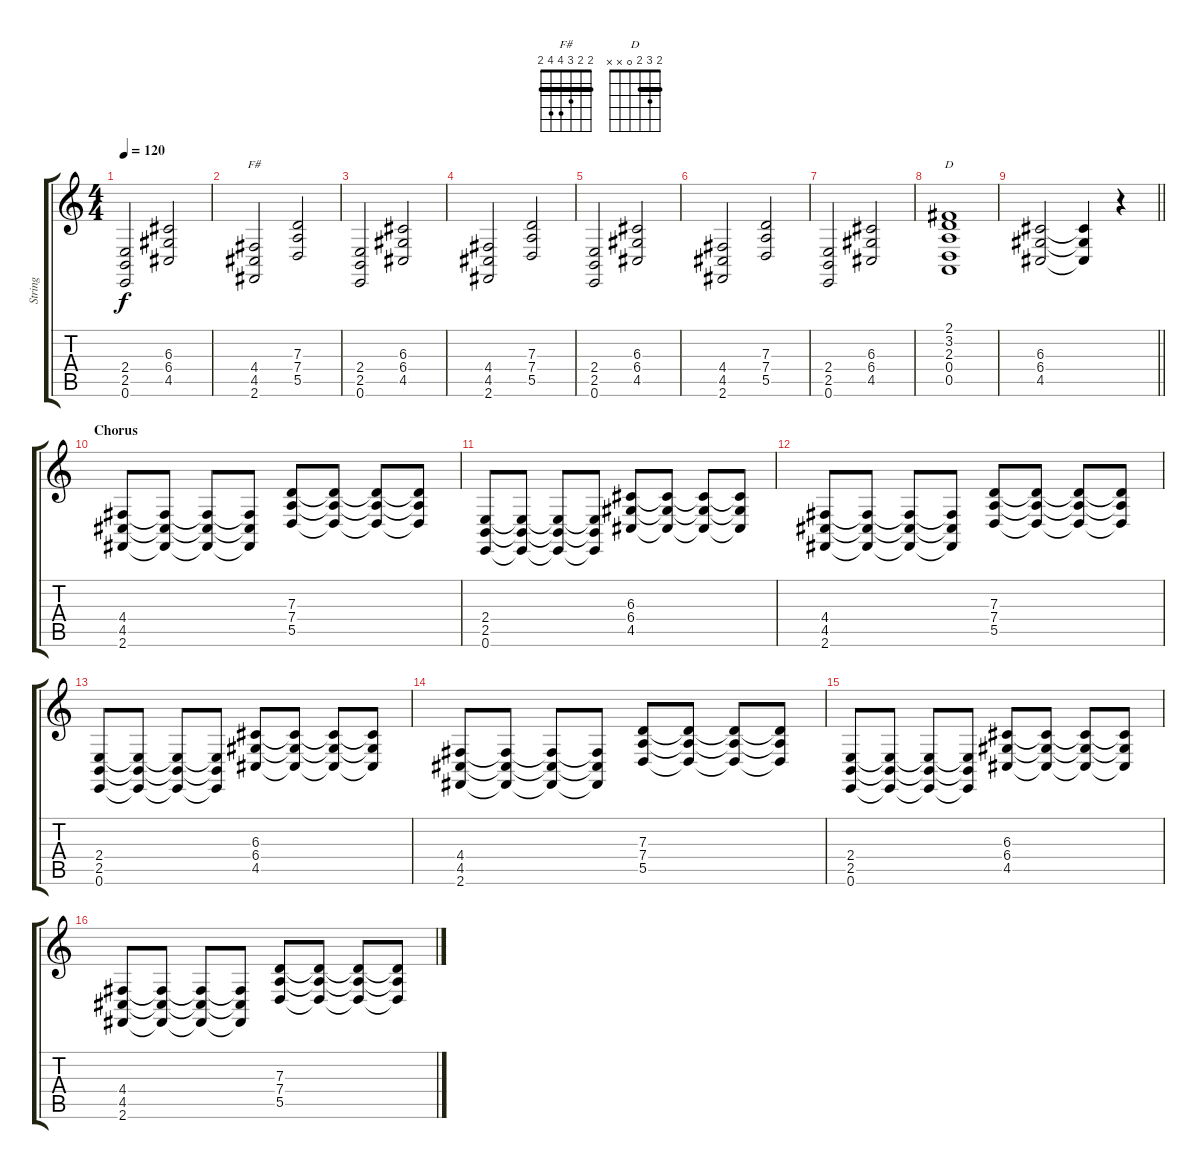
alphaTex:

\track ("String" "String") {instrument stringensemble1}
\staff {score tabs}
\tuning (E4 B3 G3 D3 A2 E2) {hide}
\chord ("F#" 2 2 3 4 4 2) {barre 2}
\chord ("D" 2 3 2 0 x x) {barre 2}
\ts (4 4)
\tempo 120
\clef g2
\ks c
(2.4 2.5 0.6).2{dy f} (6.3 6.4 4.5).2 |
(4.4 4.5 2.6).2{ch "F#" volume 3} (7.3 7.4 5.5).2 |
(2.4 2.5 0.6).2 (6.3 6.4 4.5).2 |
(4.4 4.5 2.6).2{volume 3} (7.3 7.4 5.5).2 |
(2.4 2.5 0.6).2 (6.3 6.4 4.5).2 |
(4.4 4.5 2.6).2{volume 3} (7.3 7.4 5.5).2 |
(2.4 2.5 0.6).2 (6.3 6.4 4.5).2 |
(2.1 3.2 2.3 0.4 0.5).1{ch "D" volume 8} |
\barLineRight lightlight
(6.3 6.4 4.5).2 (6.3{t} 6.4{t} 4.5{t}).4 r.4 |
\section ("" "Chorus")
(4.4 4.5 2.6).8 (4.4{t} 4.5{t} 2.6{t}).8 (4.4{t} 4.5{t} 2.6{t}).8 (4.4{t} 4.5{t} 2.6{t}).8 (7.3 7.4 5.5).8 (7.3{t} 7.4{t} 5.5{t}).8 (7.3{t} 7.4{t} 5.5{t}).8 (7.3{t} 7.4{t} 5.5{t}).8 |
(2.4 2.5 0.6).8 (2.4{t} 2.5{t} 0.6{t}).8 (2.4{t} 2.5{t} 0.6{t}).8 (2.4{t} 2.5{t} 0.6{t}).8 (6.3 6.4 4.5).8 (6.3{t} 6.4{t} 4.5{t}).8 (6.3{t} 6.4{t} 4.5{t}).8 (6.3{t} 6.4{t} 4.5{t}).8 |
(4.4 4.5 2.6).8 (4.4{t} 4.5{t} 2.6{t}).8 (4.4{t} 4.5{t} 2.6{t}).8 (4.4{t} 4.5{t} 2.6{t}).8 (7.3 7.4 5.5).8 (7.3{t} 7.4{t} 5.5{t}).8 (7.3{t} 7.4{t} 5.5{t}).8 (7.3{t} 7.4{t} 5.5{t}).8 |
(2.4 2.5 0.6).8 (2.4{t} 2.5{t} 0.6{t}).8 (2.4{t} 2.5{t} 0.6{t}).8 (2.4{t} 2.5{t} 0.6{t}).8 (6.3 6.4 4.5).8 (6.3{t} 6.4{t} 4.5{t}).8 (6.3{t} 6.4{t} 4.5{t}).8 (6.3{t} 6.4{t} 4.5{t}).8 |
(4.4 4.5 2.6).8 (4.4{t} 4.5{t} 2.6{t}).8 (4.4{t} 4.5{t} 2.6{t}).8 (4.4{t} 4.5{t} 2.6{t}).8 (7.3 7.4 5.5).8 (7.3{t} 7.4{t} 5.5{t}).8 (7.3{t} 7.4{t} 5.5{t}).8 (7.3{t} 7.4{t} 5.5{t}).8 |
(2.4 2.5 0.6).8 (2.4{t} 2.5{t} 0.6{t}).8 (2.4{t} 2.5{t} 0.6{t}).8 (2.4{t} 2.5{t} 0.6{t}).8 (6.3 6.4 4.5).8 (6.3{t} 6.4{t} 4.5{t}).8 (6.3{t} 6.4{t} 4.5{t}).8 (6.3{t} 6.4{t} 4.5{t}).8 |
(4.4 4.5 2.6).8 (4.4{t} 4.5{t} 2.6{t}).8 (4.4{t} 4.5{t} 2.6{t}).8 (4.4{t} 4.5{t} 2.6{t}).8 (7.3 7.4 5.5).8 (7.3{t} 7.4{t} 5.5{t}).8 (7.3{t} 7.4{t} 5.5{t}).8 (7.3{t} 7.4{t} 5.5{t}).8
